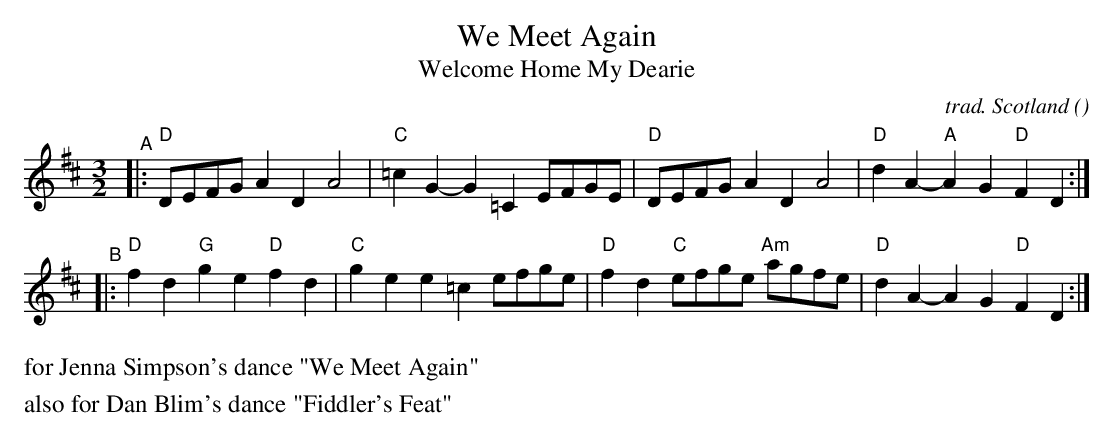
X:1
T: We Meet Again
T: Welcome Home My Dearie
C: trad. Scotland
O:
M: 3/2
L: 1/8
K: D
"^A"\
|: "D"DEFG A2D2 A4 | "C"=c2G2- G2=C2 EFGE | "D"DEFG A2D2 A4 | "D"d2A2- "A"A2G2 "D"F2D2 :|
"^B"\
|: "D"f2d2 "G"g2e2 "D"f2d2 | "C"g2e2 e2=c2 efge | "D"f2d2 "C"efge "Am"agfe | "D"d2A2- A2G2 "D"F2D2 :|
